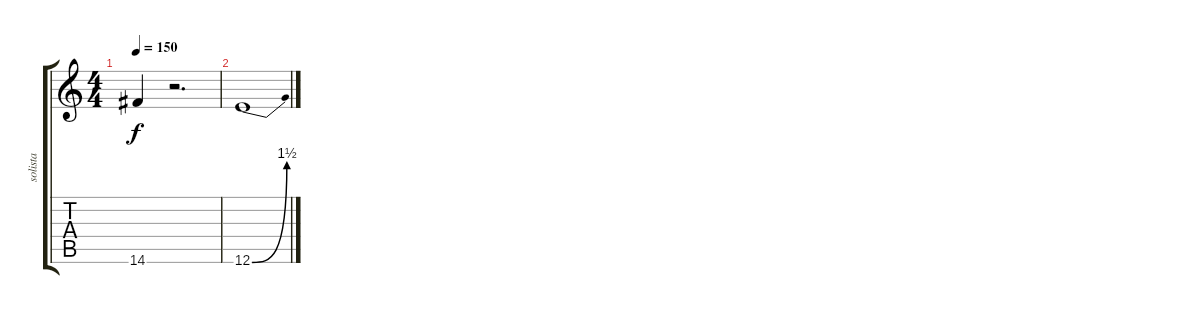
\track ("solista" "solista") {instrument overdrivenguitar}
\staff {score tabs}
\tuning (E4 B3 G3 D3 A2 E2) {hide}
\ts (4 4)
\tempo 150
\clef g2
\ks c
14.6.4{dy f} r.2{d} |
12.6{be (bend 0 0 60 6)}.1
